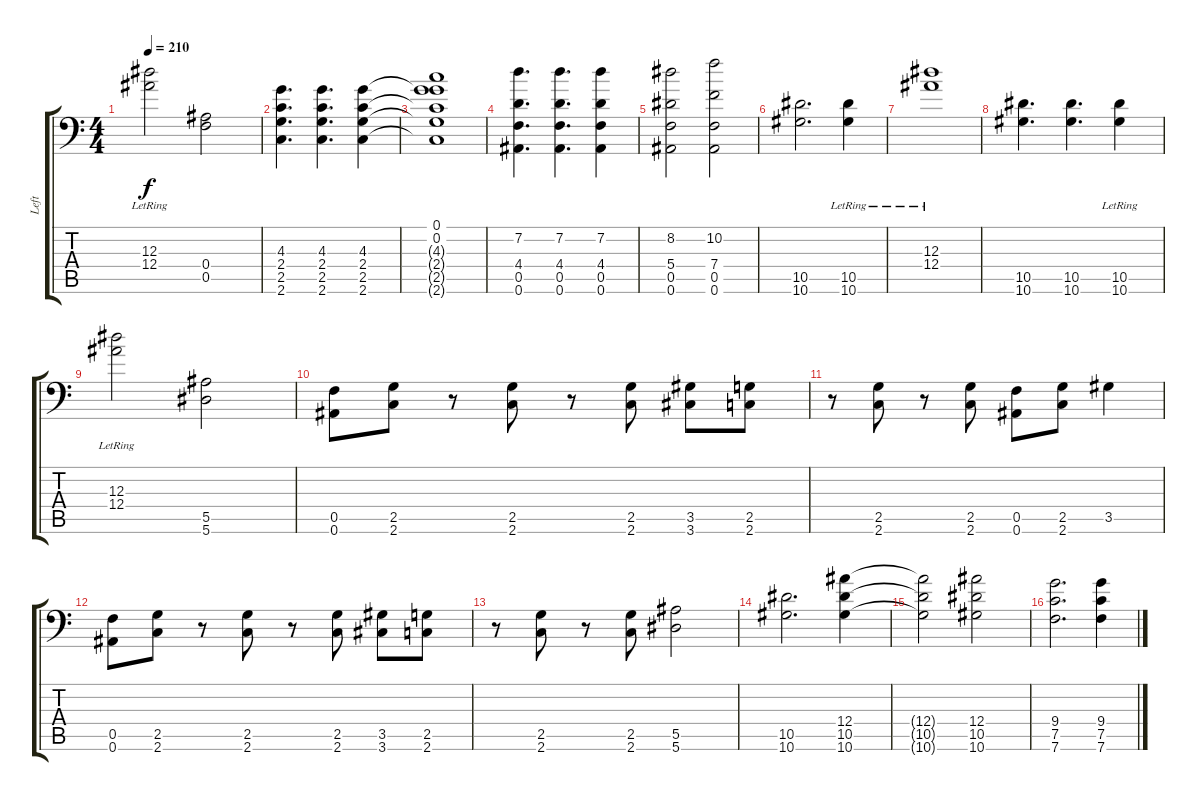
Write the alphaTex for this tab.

\track ("Left" "Left") {instrument distortionguitar}
\staff {score tabs}
\tuning (C4 G3 Eb3 Bb2 F2 Bb1) {hide}
\ts (4 4)
\tempo 210
\clef f4
\ks c
(12.3{lr} 12.4{lr}).2{dy f} (0.4 0.5).2 |
(4.3 2.4 2.5 2.6).4{d} (4.3 2.4 2.5 2.6).4{d} (4.3 2.4 2.5 2.6).4 |
(0.1 0.2 4.3{t} 2.4{t} 2.5{t} 2.6{t}).1 |
(7.2 4.4 0.5 0.6).4{d} (7.2 4.4 0.5 0.6).4{d} (7.2 4.4 0.5 0.6).4 |
(8.2 5.4 0.5 0.6).2 (10.2 7.4 0.5 0.6).2 |
(10.5 10.6).2{d} (10.5{lr} 10.6{lr}).4 |
(12.3{lr} 12.4{lr}).1 |
(10.5 10.6).4{d} (10.5 10.6).4{d} (10.5{lr} 10.6{lr}).4 |
(12.3{lr} 12.4{lr}).2 (5.5 5.6).2 |
(0.5 0.6).8{volume 13} (2.5 2.6).8 r.8 (2.5 2.6).8 r.8 (2.5 2.6).8 (3.5 3.6).8 (2.5 2.6).8 |
r.8 (2.5 2.6).8 r.8 (2.5 2.6).8 (0.5 0.6).8 (2.5 2.6).8 3.5.4 |
(0.5 0.6).8 (2.5 2.6).8 r.8 (2.5 2.6).8 r.8 (2.5 2.6).8 (3.5 3.6).8 (2.5 2.6).8 |
r.8 (2.5 2.6).8 r.8 (2.5 2.6).8 (5.5 5.6).2 |
(10.5 10.6).2{d} (12.4 10.5 10.6).4 |
(12.4{t} 10.5{t} 10.6{t}).2 (12.4 10.5 10.6).2 |
(9.4 7.5 7.6).2{d} (9.4 7.5 7.6).4
